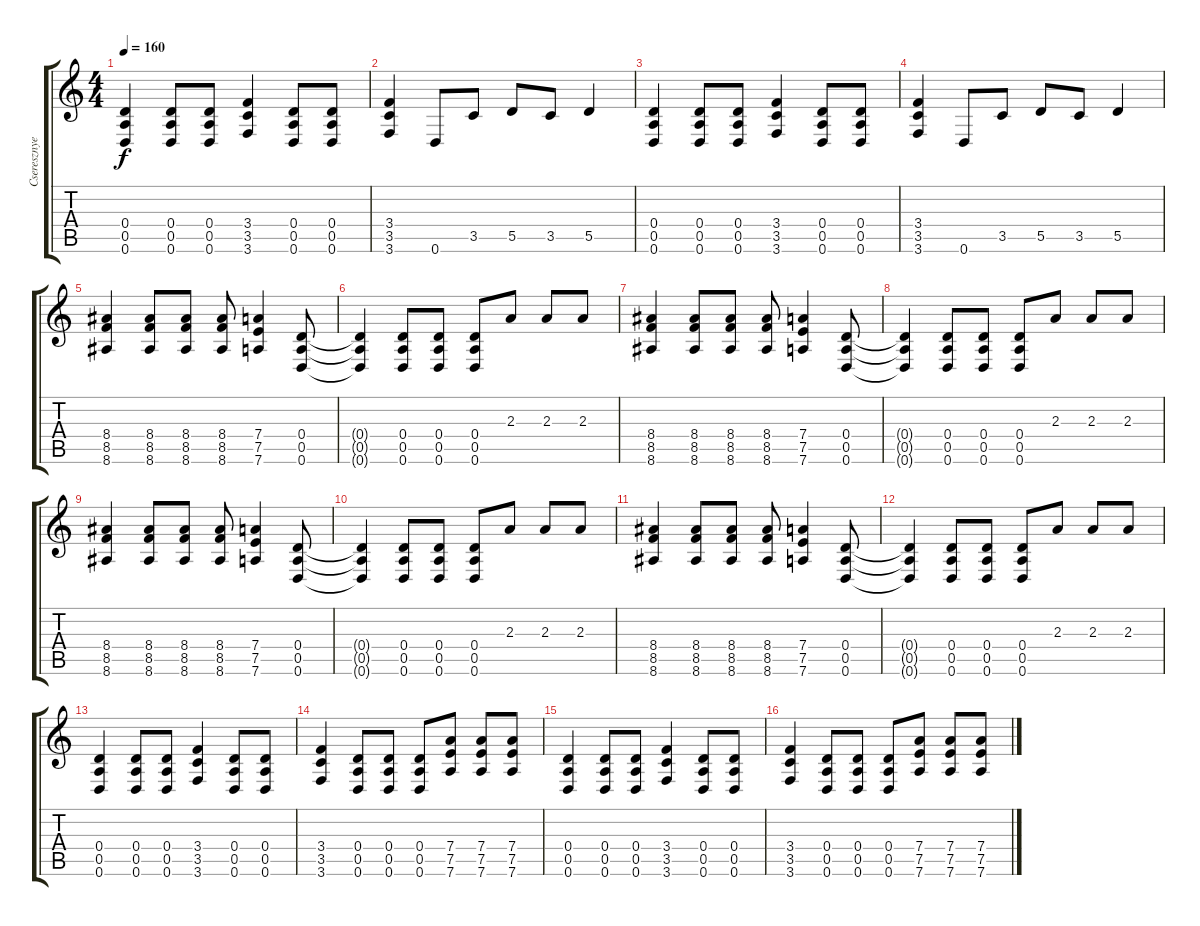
\track ("Cseresznye - Gitár - Ritmus" "Cseresznye") {instrument overdrivenguitar}
\staff {score tabs}
\tuning (E4 B3 G3 D3 A2 D2) {hide}
\ts (4 4)
\tempo 160
\clef g2
\ks c
(0.4 0.5 0.6).4{dy f} (0.4 0.5 0.6).8 (0.4 0.5 0.6).8 (3.4 3.5 3.6).4 (0.4 0.5 0.6).8 (0.4 0.5 0.6).8 |
(3.4 3.5 3.6).4 0.6.8 3.5.8 5.5.8 3.5.8 5.5.4 |
(0.4 0.5 0.6).4 (0.4 0.5 0.6).8 (0.4 0.5 0.6).8 (3.4 3.5 3.6).4 (0.4 0.5 0.6).8 (0.4 0.5 0.6).8 |
(3.4 3.5 3.6).4 0.6.8 3.5.8 5.5.8 3.5.8 5.5.4 |
(8.4 8.5 8.6).4 (8.4 8.5 8.6).8 (8.4 8.5 8.6).8 (8.4 8.5 8.6).8 (7.4 7.5 7.6).4 (0.4 0.5 0.6).8 |
(0.4{t} 0.5{t} 0.6{t}).4 (0.4 0.5 0.6).8 (0.4 0.5 0.6).8 (0.4 0.5 0.6).8 2.3.8 2.3.8 2.3.8 |
(8.4 8.5 8.6).4 (8.4 8.5 8.6).8 (8.4 8.5 8.6).8 (8.4 8.5 8.6).8 (7.4 7.5 7.6).4 (0.4 0.5 0.6).8 |
(0.4{t} 0.5{t} 0.6{t}).4 (0.4 0.5 0.6).8 (0.4 0.5 0.6).8 (0.4 0.5 0.6).8 2.3.8 2.3.8 2.3.8 |
(8.4 8.5 8.6).4 (8.4 8.5 8.6).8 (8.4 8.5 8.6).8 (8.4 8.5 8.6).8 (7.4 7.5 7.6).4 (0.4 0.5 0.6).8 |
(0.4{t} 0.5{t} 0.6{t}).4 (0.4 0.5 0.6).8 (0.4 0.5 0.6).8 (0.4 0.5 0.6).8 2.3.8 2.3.8 2.3.8 |
(8.4 8.5 8.6).4 (8.4 8.5 8.6).8 (8.4 8.5 8.6).8 (8.4 8.5 8.6).8 (7.4 7.5 7.6).4 (0.4 0.5 0.6).8 |
(0.4{t} 0.5{t} 0.6{t}).4 (0.4 0.5 0.6).8 (0.4 0.5 0.6).8 (0.4 0.5 0.6).8 2.3.8 2.3.8 2.3.8 |
(0.4 0.5 0.6).4 (0.4 0.5 0.6).8 (0.4 0.5 0.6).8 (3.4 3.5 3.6).4 (0.4 0.5 0.6).8 (0.4 0.5 0.6).8 |
(3.4 3.5 3.6).4 (0.4 0.5 0.6).8 (0.4 0.5 0.6).8 (0.4 0.5 0.6).8 (7.4 7.5 7.6).8 (7.4 7.5 7.6).8 (7.4 7.5 7.6).8 |
(0.4 0.5 0.6).4 (0.4 0.5 0.6).8 (0.4 0.5 0.6).8 (3.4 3.5 3.6).4 (0.4 0.5 0.6).8 (0.4 0.5 0.6).8 |
(3.4 3.5 3.6).4 (0.4 0.5 0.6).8 (0.4 0.5 0.6).8 (0.4 0.5 0.6).8 (7.4 7.5 7.6).8 (7.4 7.5 7.6).8 (7.4 7.5 7.6).8
